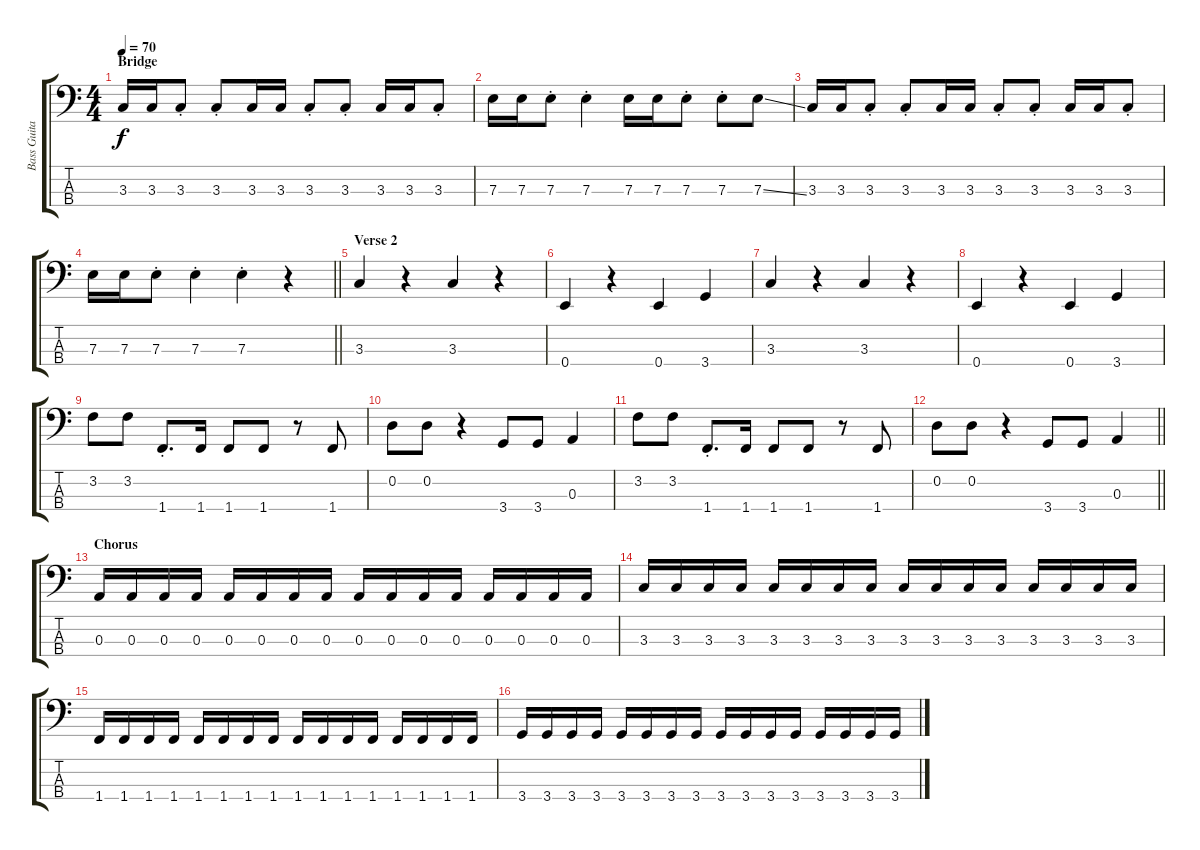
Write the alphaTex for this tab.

\track ("Bass Guitar" "Bass Guita") {instrument slapbass2}
\staff {score tabs}
\tuning (G2 D2 A1 E1) {hide}
\ts (4 4)
\section ("" "Bridge")
\tempo 70
\clef f4
\ks c
3.3.16{dy f} 3.3.16 3.3{st}.8 3.3{st}.8 3.3.16 3.3.16 3.3{st}.8 3.3{st}.8 3.3.16 3.3.16 3.3{st}.8 |
7.3.16 7.3.16 7.3{st}.8 7.3{st}.4 7.3.16 7.3.16 7.3{st}.8 7.3{st}.8 7.3{ss}.8 |
3.3.16 3.3.16 3.3{st}.8 3.3{st}.8 3.3.16 3.3.16 3.3{st}.8 3.3{st}.8 3.3.16 3.3.16 3.3{st}.8 |
\barLineRight lightlight
7.3.16 7.3.16 7.3{st}.8 7.3{st}.4 7.3{st}.4 r.4 |
\section ("" "Verse 2")
3.3.4 r.4 3.3.4 r.4 |
0.4.4 r.4 0.4.4 3.4.4 |
3.3.4 r.4 3.3.4 r.4 |
0.4.4 r.4 0.4.4 3.4.4 |
3.2.8 3.2.8 1.4{st}.8{d} 1.4.16 1.4.8 1.4.8 r.8 1.4.8 |
0.2.8 0.2.8 r.4 3.4.8 3.4.8 0.3.4 |
3.2.8 3.2.8 1.4{st}.8{d} 1.4.16 1.4.8 1.4.8 r.8 1.4.8 |
\barLineRight lightlight
0.2.8 0.2.8 r.4 3.4.8 3.4.8 0.3.4 |
\section ("" "Chorus")
0.3.16 0.3.16 0.3.16 0.3.16 0.3.16 0.3.16 0.3.16 0.3.16 0.3.16 0.3.16 0.3.16 0.3.16 0.3.16 0.3.16 0.3.16 0.3.16 |
3.3.16 3.3.16 3.3.16 3.3.16 3.3.16 3.3.16 3.3.16 3.3.16 3.3.16 3.3.16 3.3.16 3.3.16 3.3.16 3.3.16 3.3.16 3.3.16 |
1.4.16 1.4.16 1.4.16 1.4.16 1.4.16 1.4.16 1.4.16 1.4.16 1.4.16 1.4.16 1.4.16 1.4.16 1.4.16 1.4.16 1.4.16 1.4.16 |
3.4.16 3.4.16 3.4.16 3.4.16 3.4.16 3.4.16 3.4.16 3.4.16 3.4.16 3.4.16 3.4.16 3.4.16 3.4.16 3.4.16 3.4.16 3.4.16
